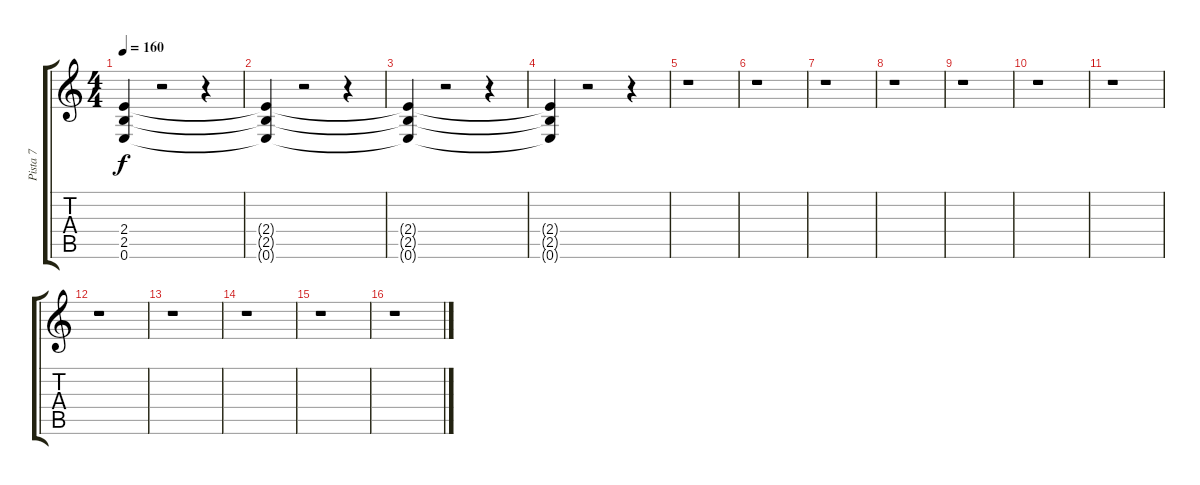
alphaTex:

\track ("Pista 7" "Pista 7") {instrument distortionguitar}
\staff {score tabs}
\tuning (E4 B3 G3 D3 A2 E2) {hide}
\ts (4 4)
\tempo 160
\clef g2
\ks c
(2.4{t} 2.5{t} 0.6{t}).4{dy f} r.2 r.4 |
(2.4{t} 2.5{t} 0.6{t}).4 r.2 r.4 |
(2.4{t} 2.5{t} 0.6{t}).4{volume 16} r.2 r.4 |
(2.4{t} 2.5{t} 0.6{t}).4 r.2 r.4 |
r.1 |
r.1 |
r.1 |
r.1 |
r.1 |
r.1 |
r.1 |
r.1 |
r.1 |
r.1 |
r.1 |
r.1
